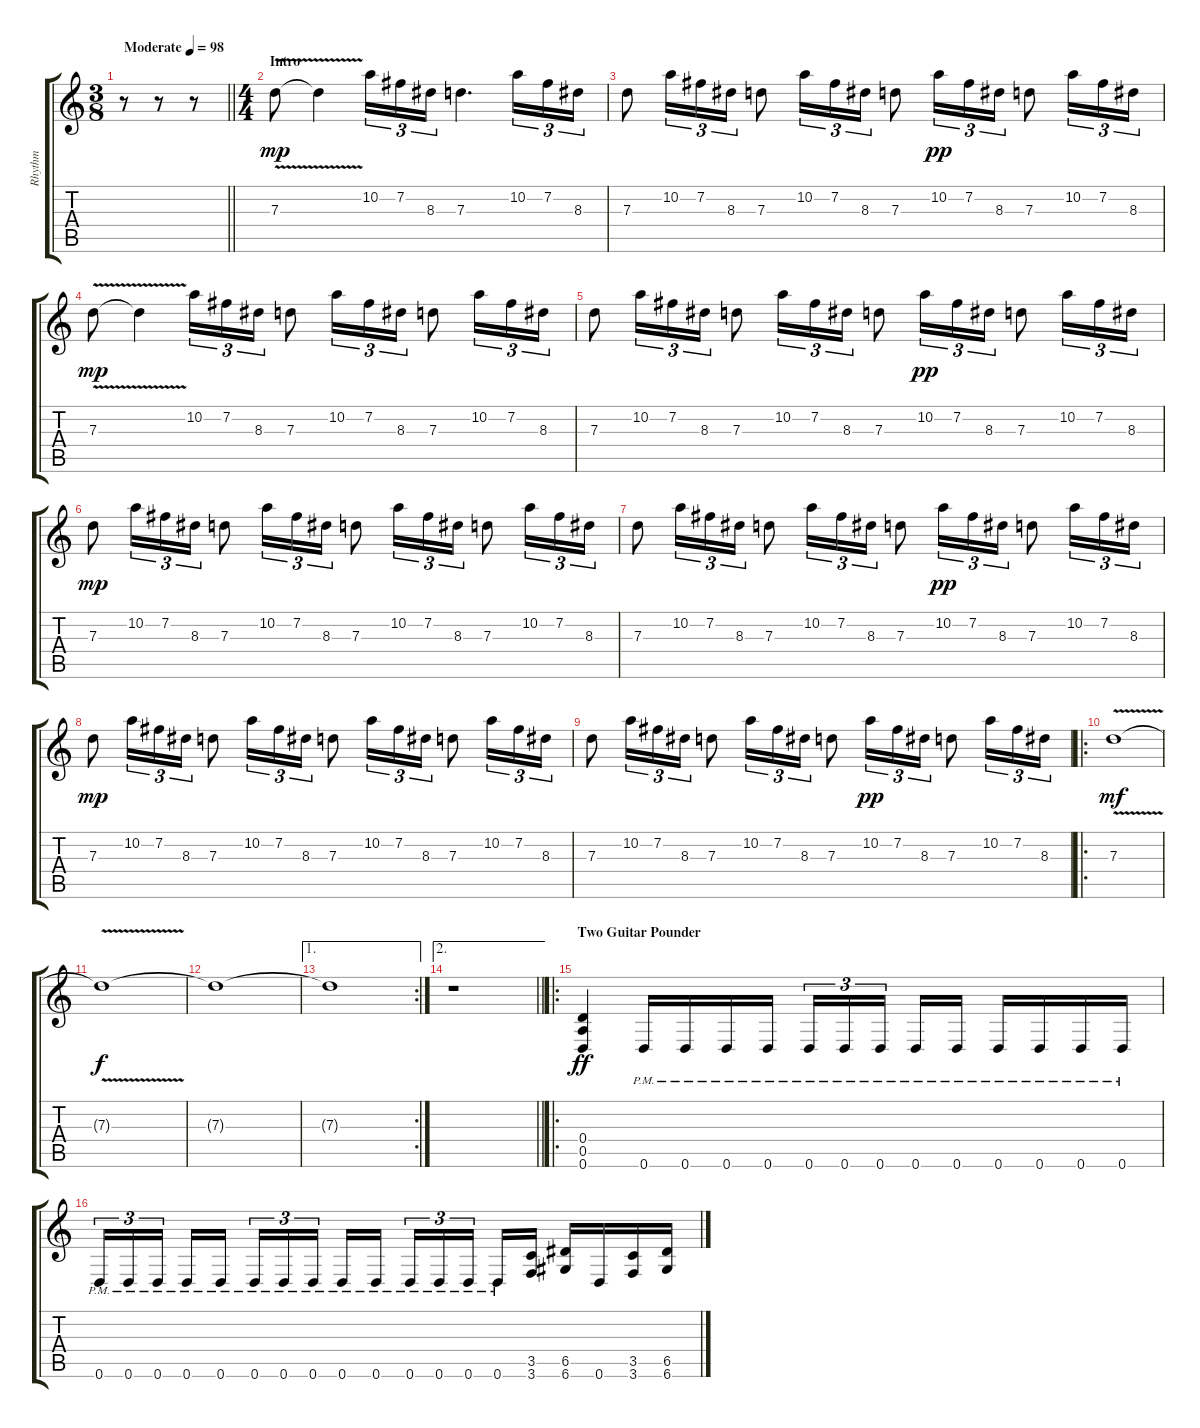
\track ("Rhythm" "Rhythm") {instrument distortionguitar}
\staff {score tabs}
\tuning (E4 B3 G3 D3 A2 D2) {hide}
\ts (3 8)
\tempo (98 "Moderate")
\clef g2
\barLineRight lightlight
\ks c
r.8{dy mp instrument distortionguitar} r.8 r.8 |
\ts (4 4)
\section ("" "Intro")
7.3{v}.8 7.3{t}.4 10.2.16{tu (3 2)} 7.2.16{tu (3 2)} 8.3.16{tu (3 2)} 7.3.4{d} 10.2.16{tu (3 2)} 7.2.16{tu (3 2)} 8.3.16{tu (3 2)} |
7.3.8 10.2.16{tu (3 2)} 7.2.16{tu (3 2)} 8.3.16{tu (3 2)} 7.3.8 10.2.16{tu (3 2)} 7.2.16{tu (3 2)} 8.3.16{tu (3 2)} 7.3.8 10.2.16{tu (3 2) dy pp} 7.2.16{tu (3 2)} 8.3.16{tu (3 2)} 7.3.8 10.2.16{tu (3 2)} 7.2.16{tu (3 2)} 8.3.16{tu (3 2)} |
7.3{v}.8{dy mp} 7.3{t}.4 10.2.16{tu (3 2)} 7.2.16{tu (3 2)} 8.3.16{tu (3 2)} 7.3.8 10.2.16{tu (3 2)} 7.2.16{tu (3 2)} 8.3.16{tu (3 2)} 7.3.8 10.2.16{tu (3 2)} 7.2.16{tu (3 2)} 8.3.16{tu (3 2)} |
7.3.8 10.2.16{tu (3 2)} 7.2.16{tu (3 2)} 8.3.16{tu (3 2)} 7.3.8 10.2.16{tu (3 2)} 7.2.16{tu (3 2)} 8.3.16{tu (3 2)} 7.3.8 10.2.16{tu (3 2) dy pp} 7.2.16{tu (3 2)} 8.3.16{tu (3 2)} 7.3.8 10.2.16{tu (3 2)} 7.2.16{tu (3 2)} 8.3.16{tu (3 2)} |
7.3.8{dy mp} 10.2.16{tu (3 2)} 7.2.16{tu (3 2)} 8.3.16{tu (3 2)} 7.3.8 10.2.16{tu (3 2)} 7.2.16{tu (3 2)} 8.3.16{tu (3 2)} 7.3.8 10.2.16{tu (3 2)} 7.2.16{tu (3 2)} 8.3.16{tu (3 2)} 7.3.8 10.2.16{tu (3 2)} 7.2.16{tu (3 2)} 8.3.16{tu (3 2)} |
7.3.8 10.2.16{tu (3 2)} 7.2.16{tu (3 2)} 8.3.16{tu (3 2)} 7.3.8 10.2.16{tu (3 2)} 7.2.16{tu (3 2)} 8.3.16{tu (3 2)} 7.3.8 10.2.16{tu (3 2) dy pp} 7.2.16{tu (3 2)} 8.3.16{tu (3 2)} 7.3.8 10.2.16{tu (3 2)} 7.2.16{tu (3 2)} 8.3.16{tu (3 2)} |
7.3.8{dy mp} 10.2.16{tu (3 2)} 7.2.16{tu (3 2)} 8.3.16{tu (3 2)} 7.3.8 10.2.16{tu (3 2)} 7.2.16{tu (3 2)} 8.3.16{tu (3 2)} 7.3.8 10.2.16{tu (3 2)} 7.2.16{tu (3 2)} 8.3.16{tu (3 2)} 7.3.8 10.2.16{tu (3 2)} 7.2.16{tu (3 2)} 8.3.16{tu (3 2)} |
7.3.8 10.2.16{tu (3 2)} 7.2.16{tu (3 2)} 8.3.16{tu (3 2)} 7.3.8 10.2.16{tu (3 2)} 7.2.16{tu (3 2)} 8.3.16{tu (3 2)} 7.3.8 10.2.16{tu (3 2) dy pp} 7.2.16{tu (3 2)} 8.3.16{tu (3 2)} 7.3.8 10.2.16{tu (3 2)} 7.2.16{tu (3 2)} 8.3.16{tu (3 2)} |
\ro
7.3{v}.1{dy mf} |
7.3{t}.1{dy f} |
7.3{t}.1 |
\ae 1
\rc 2
7.3{t}.1 |
\ae 2
\barLineRight lightlight
r.1 |
\ro
\section ("" "Two Guitar Pounder")
(0.4 0.5 0.6).4{dy ff volume 13} 0.6{pm}.16 0.6{pm}.16 0.6{pm}.16 0.6{pm}.16 0.6{pm}.16{tu (3 2)} 0.6{pm}.16{tu (3 2)} 0.6{pm}.16{tu (3 2) beam splitsecondary} 0.6{pm}.16 0.6{pm}.16 0.6{pm}.16 0.6{pm}.16 0.6{pm}.16 0.6{pm}.16 |
0.6{pm}.16{tu (3 2)} 0.6{pm}.16{tu (3 2)} 0.6{pm}.16{tu (3 2) beam splitsecondary} 0.6{pm}.16 0.6{pm}.16 0.6{pm}.16{tu (3 2)} 0.6{pm}.16{tu (3 2)} 0.6{pm}.16{tu (3 2) beam splitsecondary} 0.6{pm}.16 0.6{pm}.16 0.6{pm}.16{tu (3 2)} 0.6{pm}.16{tu (3 2)} 0.6{pm}.16{tu (3 2) beam splitsecondary} 0.6{pm}.16 (3.5 3.6).16 (6.5 6.6).16 0.6.16 (3.5 3.6).16 (6.5 6.6).16
